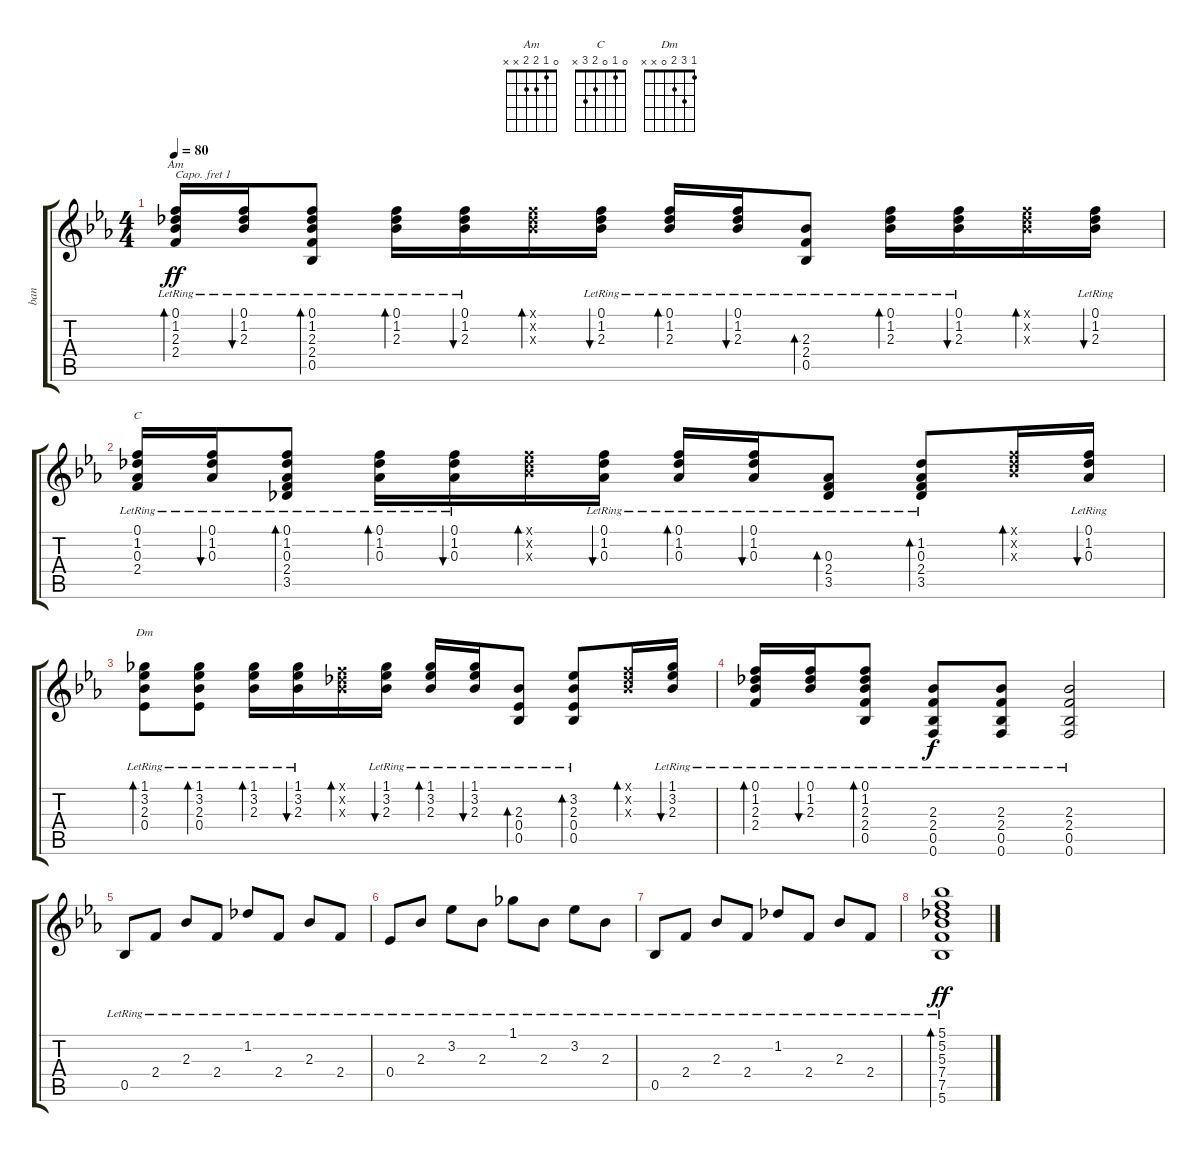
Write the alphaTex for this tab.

\track ("ban" "ban") {instrument acousticguitarsteel}
\staff {score tabs}
\capo 1
\tuning (E4 B3 G3 D3 A2 E2) {hide}
\chord ("Am" 0 1 2 2 x x)
\chord ("C" 0 1 0 2 3 x)
\chord ("Dm" 1 3 2 0 x x)
\ts (4 4)
\tempo 80
\clef g2
\ks eb
(0.1{lr} 1.2{lr} 2.3{lr} 2.4{lr}).16{bd 30 ch "Am" dy ff} (0.1{lr} 1.2{lr} 2.3{lr}).16{bu 30} (0.1{lr} 1.2{lr} 2.3{lr} 2.4{lr} 0.5{lr}).8{bd 30} (0.1{lr} 1.2{lr} 2.3{lr}).16{bd 30} (0.1{lr} 1.2{lr} 2.3{lr}).16{bu 30} (0.1{x} 1.2{x} 2.3{x}).16{bd 30} (0.1{lr} 1.2{lr} 2.3{lr}).16{bu 30} (0.1{lr} 1.2{lr} 2.3{lr}).16{bd 30} (0.1{lr} 1.2{lr} 2.3{lr}).16{bu 30} (2.3{lr} 2.4{lr} 0.5{lr}).8{bd 30} (0.1{lr} 1.2{lr} 2.3{lr}).16{bd 30} (0.1{lr} 1.2{lr} 2.3{lr}).16{bu 30} (0.1{x} 1.2{x} 2.3{x}).16{bd 30} (0.1{lr} 1.2{lr} 2.3{lr}).16{bu 30} |
(0.1{lr} 1.2{lr} 0.3{lr} 2.4{lr}).16{ch "C"} (0.1{lr} 1.2{lr} 0.3{lr}).16{bu 30} (0.1{lr} 1.2{lr} 0.3{lr} 2.4{lr} 3.5{lr}).8{bd 30} (0.1{lr} 1.2{lr} 0.3{lr}).16{bd 30} (0.1{lr} 1.2{lr} 0.3{lr}).16{bu 30} (0.1{x} 1.2{x} 2.3{x}).16{bd 30} (0.1{lr} 1.2{lr} 0.3{lr}).16{bu 30} (0.1{lr} 1.2{lr} 0.3{lr}).16{bd 30} (0.1{lr} 1.2{lr} 0.3{lr}).16{bu 30} (0.3{lr} 2.4{lr} 3.5{lr}).8{bd 30} (1.2{lr} 0.3{lr} 2.4{lr} 3.5{lr}).8{bd 30} (0.1{x} 1.2{x} 2.3{x}).16{bd 30} (0.1{lr} 1.2{lr} 0.3{lr}).16{bu 30} |
(1.1{lr} 3.2{lr} 2.3{lr} 0.4{lr}).8{bd 30 ch "Dm"} (1.1{lr} 3.2{lr} 2.3{lr} 0.4{lr}).8{bd 30} (1.1{lr} 3.2{lr} 2.3{lr}).16{bd 30} (1.1{lr} 3.2{lr} 2.3{lr}).16{bu 30} (0.1{x} 1.2{x} 2.3{x}).16{bd 30} (1.1{lr} 3.2{lr} 2.3{lr}).16{bu 30} (1.1{lr} 3.2{lr} 2.3{lr}).16{bd 30} (1.1{lr} 3.2{lr} 2.3{lr}).16{bu 30} (2.3{lr} 0.4{lr} 0.5{lr}).8{bd 30} (3.2{lr} 2.3{lr} 0.4{lr} 0.5{lr}).8{bd 30} (0.1{x} 1.2{x} 2.3{x}).16{bd 30} (1.1{lr} 3.2{lr} 2.3{lr}).16{bu 30} |
(0.1{lr} 1.2{lr} 2.3{lr} 2.4{lr}).16{bd 30} (0.1{lr} 1.2{lr} 2.3{lr}).16{bu 30} (0.1{lr} 1.2{lr} 2.3{lr} 2.4{lr} 0.5{lr}).8{bd 30} (2.3{lr} 2.4{lr} 0.5{lr} 0.6{lr}).8{dy f} (2.3{lr} 2.4{lr} 0.5{lr} 0.6{lr}).8 (2.3{lr} 2.4{lr} 0.5{lr} 0.6{lr}).2 |
0.5{lr}.8 2.4{lr}.8 2.3{lr}.8 2.4{lr}.8 1.2{lr}.8 2.4{lr}.8 2.3{lr}.8 2.4{lr}.8 |
0.4{lr}.8 2.3{lr}.8 3.2{lr}.8 2.3{lr}.8 1.1{lr}.8 2.3{lr}.8 3.2{lr}.8 2.3{lr}.8 |
0.5{lr}.8 2.4{lr}.8 2.3{lr}.8 2.4{lr}.8 1.2{lr}.8 2.4{lr}.8 2.3{lr}.8 2.4{lr}.8 |
(5.1{lr} 5.2{lr} 5.3{lr} 7.4{lr} 7.5{lr} 5.6{lr}).1{bd 30 dy ff}
